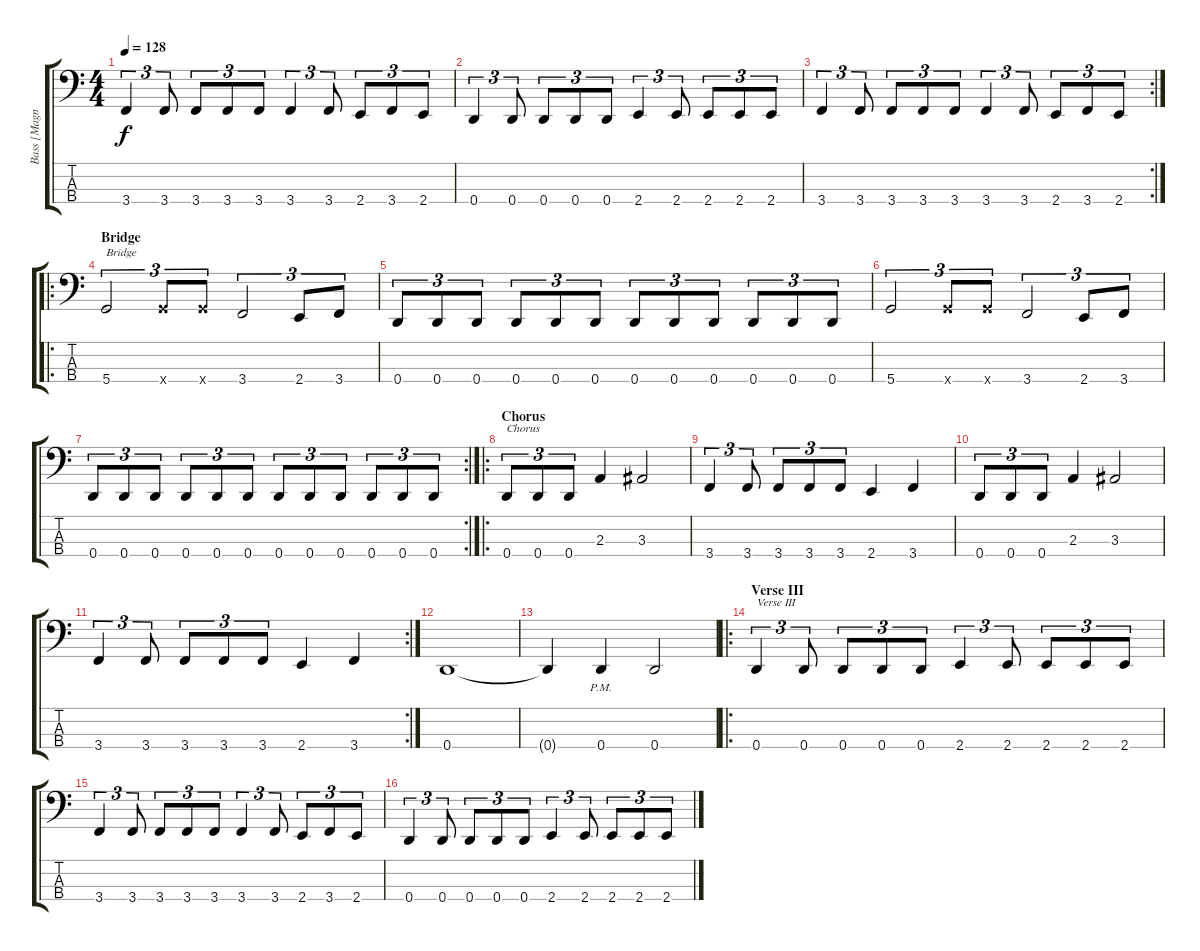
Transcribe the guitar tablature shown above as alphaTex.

\track ("Bass [Magnus Olsfelt]" "Bass [Magn") {instrument electricbasspick}
\staff {score tabs}
\tuning (F2 C2 G1 D1) {hide}
\ts (4 4)
\tempo 128
\clef f4
\ks c
3.4.4{tu (3 2) dy f} 3.4.8{tu (3 2)} 3.4.8{tu (3 2)} 3.4.8{tu (3 2)} 3.4.8{tu (3 2)} 3.4.4{tu (3 2)} 3.4.8{tu (3 2)} 2.4.8{tu (3 2)} 3.4.8{tu (3 2)} 2.4.8{tu (3 2)} |
0.4.4{tu (3 2)} 0.4.8{tu (3 2)} 0.4.8{tu (3 2)} 0.4.8{tu (3 2)} 0.4.8{tu (3 2)} 2.4.4{tu (3 2)} 2.4.8{tu (3 2)} 2.4.8{tu (3 2)} 2.4.8{tu (3 2)} 2.4.8{tu (3 2)} |
\rc 2
3.4.4{tu (3 2)} 3.4.8{tu (3 2)} 3.4.8{tu (3 2)} 3.4.8{tu (3 2)} 3.4.8{tu (3 2)} 3.4.4{tu (3 2)} 3.4.8{tu (3 2)} 2.4.8{tu (3 2)} 3.4.8{tu (3 2)} 2.4.8{tu (3 2)} |
\ro
\section ("" "Bridge")
5.4.2{tu (3 2) txt "Bridge"} 5.4{x}.8{tu (3 2)} 5.4{x}.8{tu (3 2)} 3.4.2{tu (3 2)} 2.4.8{tu (3 2)} 3.4.8{tu (3 2)} |
0.4.8{tu (3 2)} 0.4.8{tu (3 2)} 0.4.8{tu (3 2)} 0.4.8{tu (3 2)} 0.4.8{tu (3 2)} 0.4.8{tu (3 2)} 0.4.8{tu (3 2)} 0.4.8{tu (3 2)} 0.4.8{tu (3 2)} 0.4.8{tu (3 2)} 0.4.8{tu (3 2)} 0.4.8{tu (3 2)} |
5.4.2{tu (3 2)} 5.4{x}.8{tu (3 2)} 5.4{x}.8{tu (3 2)} 3.4.2{tu (3 2)} 2.4.8{tu (3 2)} 3.4.8{tu (3 2)} |
\rc 2
0.4.8{tu (3 2)} 0.4.8{tu (3 2)} 0.4.8{tu (3 2)} 0.4.8{tu (3 2)} 0.4.8{tu (3 2)} 0.4.8{tu (3 2)} 0.4.8{tu (3 2)} 0.4.8{tu (3 2)} 0.4.8{tu (3 2)} 0.4.8{tu (3 2)} 0.4.8{tu (3 2)} 0.4.8{tu (3 2)} |
\ro
\section ("" "Chorus")
0.4.8{tu (3 2) txt "Chorus"} 0.4.8{tu (3 2)} 0.4.8{tu (3 2)} 2.3.4 3.3.2 |
3.4.4{tu (3 2)} 3.4.8{tu (3 2)} 3.4.8{tu (3 2)} 3.4.8{tu (3 2)} 3.4.8{tu (3 2)} 2.4.4 3.4.4 |
0.4.8{tu (3 2)} 0.4.8{tu (3 2)} 0.4.8{tu (3 2)} 2.3.4 3.3.2 |
\rc 2
3.4.4{tu (3 2)} 3.4.8{tu (3 2)} 3.4.8{tu (3 2)} 3.4.8{tu (3 2)} 3.4.8{tu (3 2)} 2.4.4 3.4.4 |
0.4.1 |
0.4{t}.4 0.4{pm}.4 0.4.2 |
\ro
\section ("" "Verse III")
0.4.4{tu (3 2) txt "Verse III"} 0.4.8{tu (3 2)} 0.4.8{tu (3 2)} 0.4.8{tu (3 2)} 0.4.8{tu (3 2)} 2.4.4{tu (3 2)} 2.4.8{tu (3 2)} 2.4.8{tu (3 2)} 2.4.8{tu (3 2)} 2.4.8{tu (3 2)} |
3.4.4{tu (3 2)} 3.4.8{tu (3 2)} 3.4.8{tu (3 2)} 3.4.8{tu (3 2)} 3.4.8{tu (3 2)} 3.4.4{tu (3 2)} 3.4.8{tu (3 2)} 2.4.8{tu (3 2)} 3.4.8{tu (3 2)} 2.4.8{tu (3 2)} |
0.4.4{tu (3 2)} 0.4.8{tu (3 2)} 0.4.8{tu (3 2)} 0.4.8{tu (3 2)} 0.4.8{tu (3 2)} 2.4.4{tu (3 2)} 2.4.8{tu (3 2)} 2.4.8{tu (3 2)} 2.4.8{tu (3 2)} 2.4.8{tu (3 2)}
